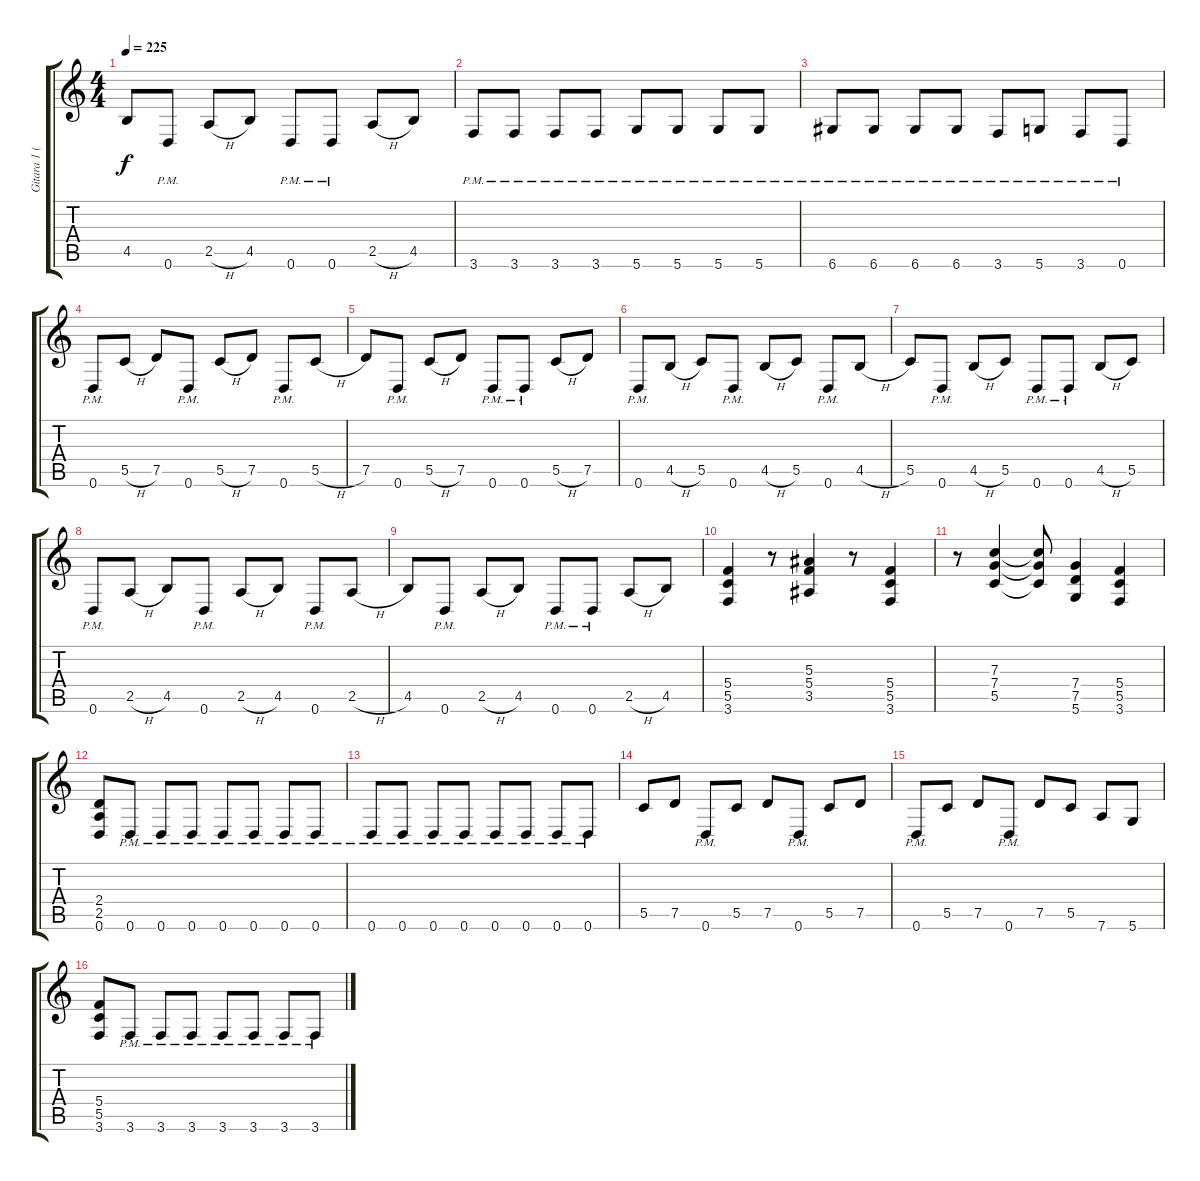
\track ("Gitara 1 (wiciu)" "Gitara 1 (") {instrument distortionguitar}
\staff {score tabs}
\tuning (D4 A3 F3 C3 G2 D2) {hide}
\ts (4 4)
\tempo 225
\clef g2
\ks c
4.5.8{dy f} 0.6{pm}.8 2.5{h}.8 4.5.8 0.6{pm}.8 0.6{pm}.8 2.5{h}.8 4.5.8 |
3.6{pm}.8 3.6{pm}.8 3.6{pm}.8 3.6{pm}.8 5.6{pm}.8 5.6{pm}.8 5.6{pm}.8 5.6{pm}.8 |
6.6{pm}.8 6.6{pm}.8 6.6{pm}.8 6.6{pm}.8 3.6{pm}.8 5.6{pm}.8 3.6{pm}.8 0.6{pm}.8 |
0.6{pm}.8 5.5{h}.8 7.5.8 0.6{pm}.8 5.5{h}.8 7.5.8 0.6{pm}.8 5.5{h}.8 |
7.5.8 0.6{pm}.8 5.5{h}.8 7.5.8 0.6{pm}.8 0.6{pm}.8 5.5{h}.8 7.5.8 |
0.6{pm}.8 4.5{h}.8 5.5.8 0.6{pm}.8 4.5{h}.8 5.5.8 0.6{pm}.8 4.5{h}.8 |
5.5.8 0.6{pm}.8 4.5{h}.8 5.5.8 0.6{pm}.8 0.6{pm}.8 4.5{h}.8 5.5.8 |
0.6{pm}.8 2.5{h}.8 4.5.8 0.6{pm}.8 2.5{h}.8 4.5.8 0.6{pm}.8 2.5{h}.8 |
4.5.8 0.6{pm}.8 2.5{h}.8 4.5.8 0.6{pm}.8 0.6{pm}.8 2.5{h}.8 4.5.8 |
(5.4 5.5 3.6).4 r.8 (5.3 5.4 3.5).4 r.8 (5.4 5.5 3.6).4 |
r.8 (7.3 7.4 5.5).4 (7.3{t} 7.4{t} 5.5{t}).8 (7.4 7.5 5.6).4 (5.4 5.5 3.6).4 |
(2.4 2.5 0.6).8 0.6{pm}.8 0.6{pm}.8 0.6{pm}.8 0.6{pm}.8 0.6{pm}.8 0.6{pm}.8 0.6{pm}.8 |
0.6{pm}.8 0.6{pm}.8 0.6{pm}.8 0.6{pm}.8 0.6{pm}.8 0.6{pm}.8 0.6{pm}.8 0.6{pm}.8 |
5.5.8 7.5.8 0.6{pm}.8 5.5.8 7.5.8 0.6{pm}.8 5.5.8 7.5.8 |
0.6{pm}.8 5.5.8 7.5.8 0.6{pm}.8 7.5.8 5.5.8 7.6.8 5.6.8 |
(5.4 5.5 3.6).8 3.6{pm}.8 3.6{pm}.8 3.6{pm}.8 3.6{pm}.8 3.6{pm}.8 3.6{pm}.8 3.6{pm}.8
